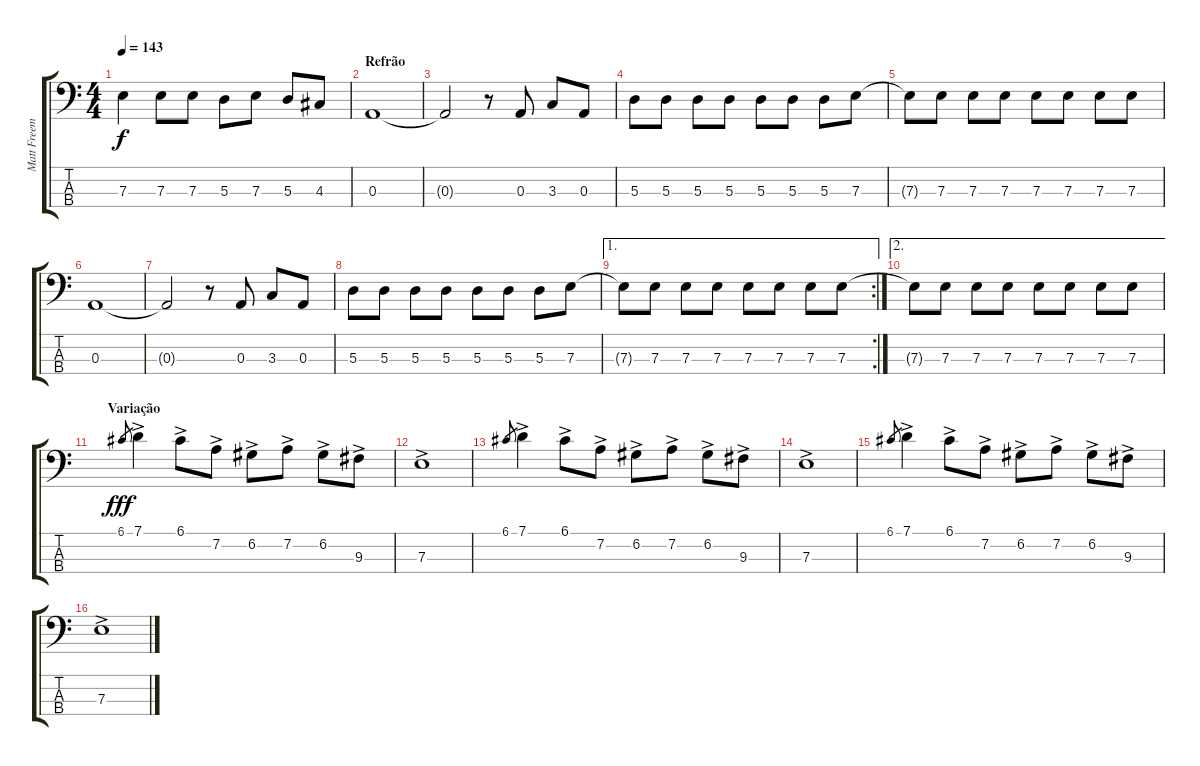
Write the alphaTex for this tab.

\track ("Matt Freeman" "Matt Freem") {instrument electricbassfinger}
\staff {score tabs}
\tuning (G2 D2 A1 E1) {hide}
\ts (4 4)
\tempo 143
\clef f4
\ks c
7.3.4{dy f} 7.3.8 7.3.8 5.3.8 7.3.8 5.3.8 4.3.8 |
\section ("" "Refrão")
0.3.1 |
0.3{t}.2 r.8 0.3.8 3.3.8 0.3.8 |
5.3.8 5.3.8 5.3.8 5.3.8 5.3.8 5.3.8 5.3.8 7.3.8 |
7.3{t}.8 7.3.8 7.3.8 7.3.8 7.3.8 7.3.8 7.3.8 7.3.8 |
0.3.1 |
0.3{t}.2 r.8 0.3.8 3.3.8 0.3.8 |
5.3.8 5.3.8 5.3.8 5.3.8 5.3.8 5.3.8 5.3.8 7.3.8 |
\ae 1
\rc 2
7.3{t}.8 7.3.8 7.3.8 7.3.8 7.3.8 7.3.8 7.3.8 7.3.8 |
\ae 2
7.3{t}.8 7.3.8 7.3.8 7.3.8 7.3.8 7.3.8 7.3.8 7.3.8 |
\section ("" "Variação")
6.1.8{gr dy fff} 7.1{ac}.4 6.1{ac}.8 7.2{ac}.8 6.2{ac}.8 7.2{ac}.8 6.2{ac}.8 9.3{ac}.8 |
7.3{ac}.1 |
6.1.8{gr} 7.1{ac}.4 6.1{ac}.8 7.2{ac}.8 6.2{ac}.8 7.2{ac}.8 6.2{ac}.8 9.3{ac}.8 |
7.3{ac}.1 |
6.1.8{gr} 7.1{ac}.4 6.1{ac}.8 7.2{ac}.8 6.2{ac}.8 7.2{ac}.8 6.2{ac}.8 9.3{ac}.8 |
7.3{ac}.1
